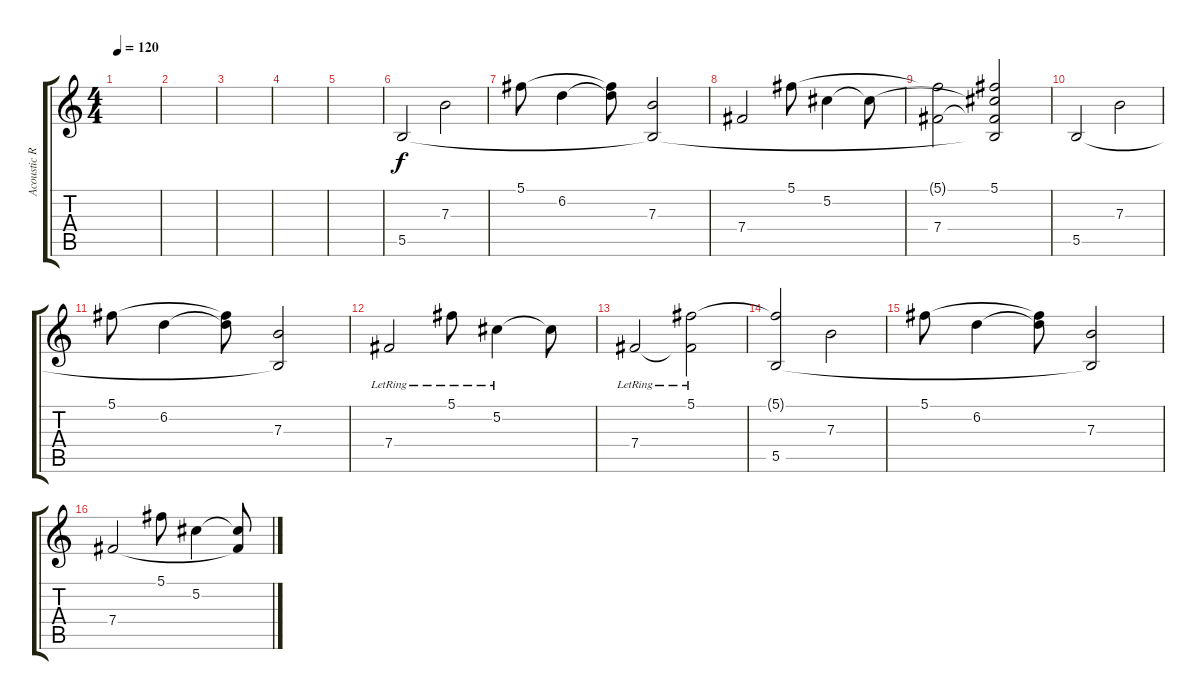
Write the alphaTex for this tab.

\track ("Acoustic Riff" "Acoustic R") {instrument acousticguitarsteel}
\staff {score tabs}
\tuning (Db4 Ab3 E3 B2 Gb2 Db2) {hide}
\ts (4 4)
\tempo 120
\clef g2
\ks c
|
|
|
|
|
5.5.2 7.3.2 |
5.1.8 6.2.4 (5.1{t} 6.2{t}).8 (7.3 5.5{t}).2 |
7.4.2 5.1.8 5.2.4 5.2{t}.8 |
(5.1{t} 7.4).2 (5.1 5.2{t} 7.4{t} 5.5{t}).2 |
5.5.2 7.3.2 |
5.1.8 6.2.4 (5.1{t} 6.2{t}).8 (7.3 5.5{t}).2 |
7.4{lr}.2 5.1{lr}.8 5.2{lr}.4 5.2{t}.8 |
7.4{lr}.2 (5.1{lr} 7.4{t}).2 |
(5.1{t} 5.5).2 7.3.2 |
5.1.8 6.2.4 (5.1{t} 6.2{t}).8 (7.3 5.5{t}).2 |
7.4.2 5.1.8 5.2.4 (5.2{t} 7.4{t}).8
